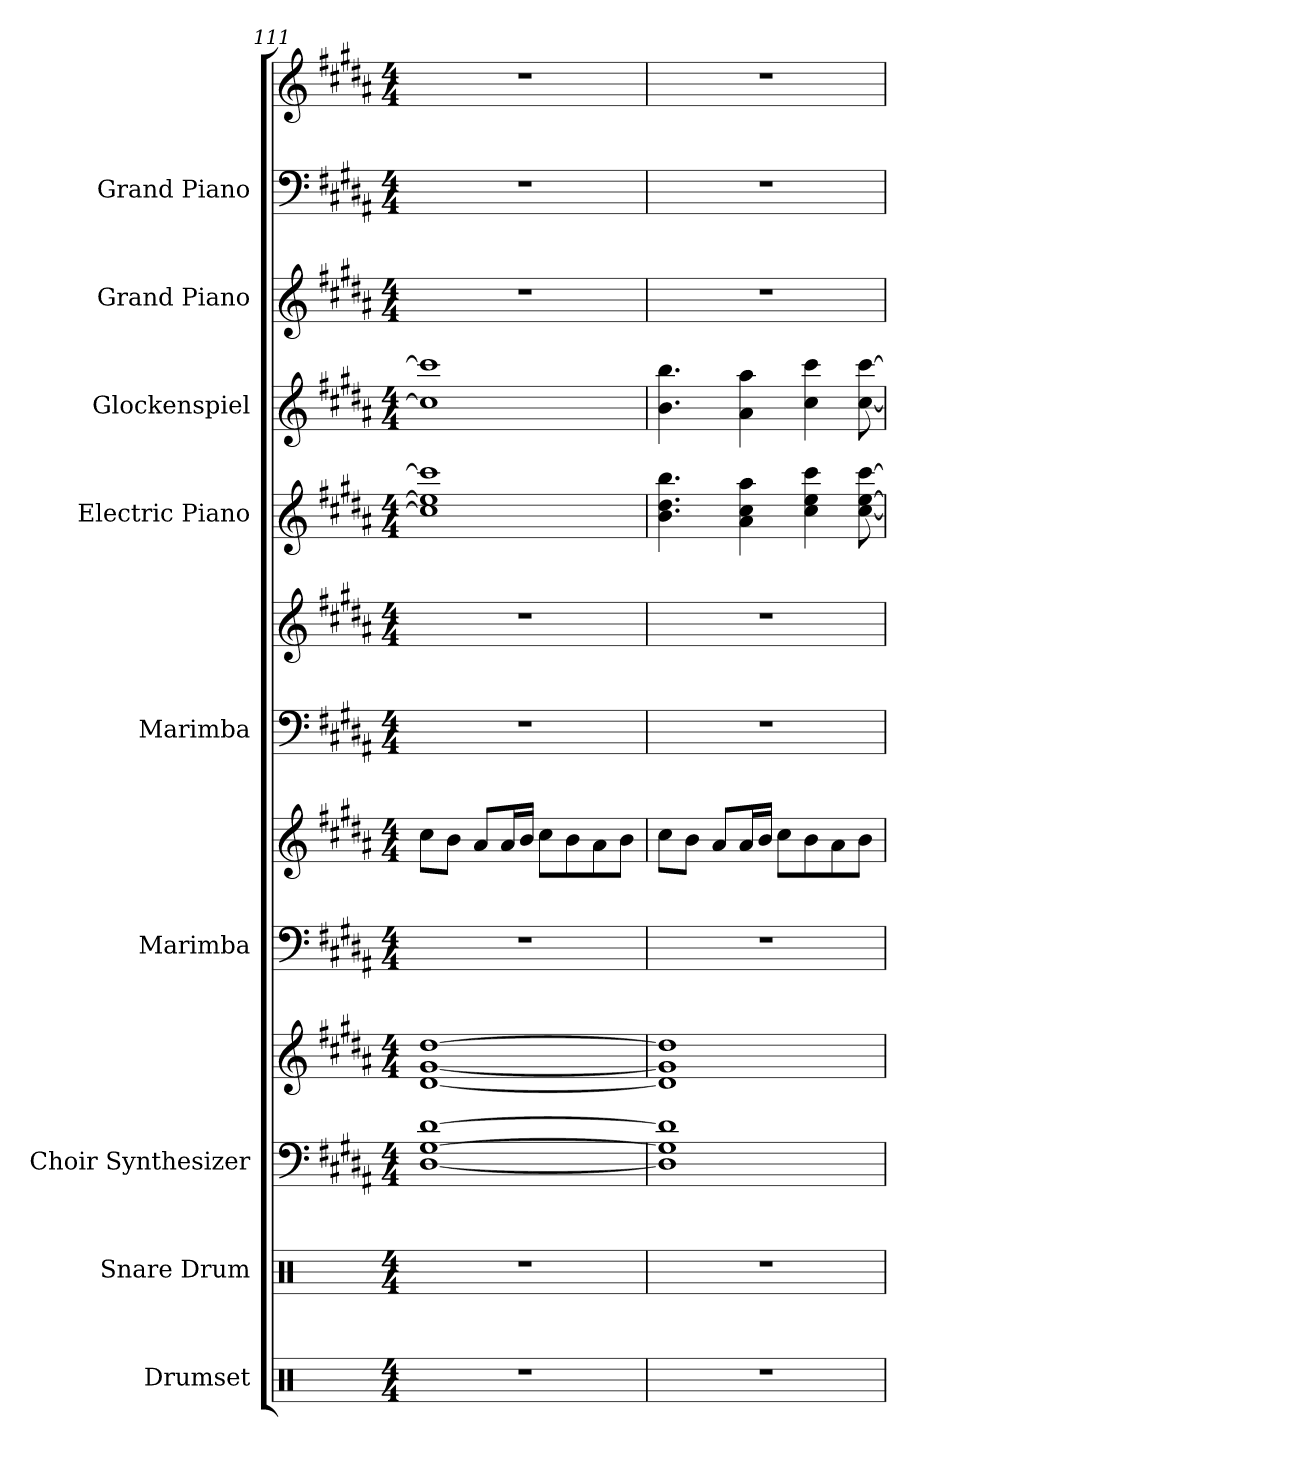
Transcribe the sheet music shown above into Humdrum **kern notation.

**kern	**kern	**kern	**kern	**kern	**kern	**kern	**kern	**kern	**kern	**kern	**kern	**kern
*part9	*part8	*part7	*part7	*part6	*part6	*part5	*part5	*part4	*part3	*part2	*part1	*part1
*staff13	*staff12	*staff11	*staff10	*staff9	*staff8	*staff7	*staff6	*staff5	*staff4	*staff3	*staff2	*staff1
*I"Drumset	*I"Snare Drum	*I"Choir Synthesizer	*	*I"Marimba	*	*I"Marimba	*	*I"Electric Piano	*I"Glockenspiel	*I"Grand Piano	*I"Grand Piano	*
*I'Drs.	*I'Sn. Dr.	*I'Synth.	*	*I'Mrm.	*	*I'Mrm.	*	*I'El. Pno.	*I'Glk.	*I'Pno.	*I'Pno.	*
*clefX	*clefX	*clefF4	*clefG2	*clefF4	*clefG2	*clefF4	*clefG2	*clefG2	*clefG2	*clefG2	*clefF4	*clefG2
*	*	*	*	*	*	*	*	*	*ITrd-14c-24	*	*	*
*k[]	*k[]	*k[f#c#g#d#a#]	*k[f#c#g#d#a#]	*k[f#c#g#d#a#]	*k[f#c#g#d#a#]	*k[f#c#g#d#a#]	*k[f#c#g#d#a#]	*k[f#c#g#d#a#]	*k[f#c#g#d#a#]	*k[f#c#g#d#a#]	*k[f#c#g#d#a#]	*k[f#c#g#d#a#]
*M4/4	*M4/4	*M4/4	*M4/4	*M4/4	*M4/4	*M4/4	*M4/4	*M4/4	*M4/4	*M4/4	*M4/4	*M4/4
=111	=111	=111	=111	=111	=111	=111	=111	=111	=111	=111	=111	=111
1r	1r	[1D# [1G# [1d#	[1d# [1g# [1dd#	1r	8cc#\L	1r	1r	1cc#] 1ee] 1ccc#]	1cccc#] 1ccccc#]	1r	1r	1r
.	.	.	.	.	8b\J	.	.	.	.	.	.	.
.	.	.	.	.	8a#/L	.	.	.	.	.	.	.
.	.	.	.	.	16a#/L	.	.	.	.	.	.	.
.	.	.	.	.	16b/JJ	.	.	.	.	.	.	.
.	.	.	.	.	8cc#\L	.	.	.	.	.	.	.
.	.	.	.	.	8b\	.	.	.	.	.	.	.
.	.	.	.	.	8a#\	.	.	.	.	.	.	.
.	.	.	.	.	8b\J	.	.	.	.	.	.	.
=112	=112	=112	=112	=112	=112	=112	=112	=112	=112	=112	=112	=112
1r	1r	1D#] 1G#] 1d#]	1d#] 1g#] 1dd#]	1r	8cc#\L	1r	1r	4.b\ 4.dd#\ 4.bb\	4.bbb\ 4.bbbb\	1r	1r	1r
.	.	.	.	.	8b\J	.	.	.	.	.	.	.
.	.	.	.	.	8a#/L	.	.	.	.	.	.	.
.	.	.	.	.	16a#/L	.	.	4a#\ 4cc#\ 4aa#\	4aaa#\ 4aaaa#\	.	.	.
.	.	.	.	.	16b/JJ	.	.	.	.	.	.	.
.	.	.	.	.	8cc#\L	.	.	.	.	.	.	.
.	.	.	.	.	8b\	.	.	4cc#\ 4ee\ 4ccc#\	4cccc#\ 4ccccc#\	.	.	.
.	.	.	.	.	8a#\	.	.	.	.	.	.	.
.	.	.	.	.	8b\J	.	.	[8cc#\ [8ee\ [8ccc#\	[8cccc#\ [8ccccc#\	.	.	.
=	=	=	=	=	=	=	=	=	=	=	=	=
*-	*-	*-	*-	*-	*-	*-	*-	*-	*-	*-	*-	*-
